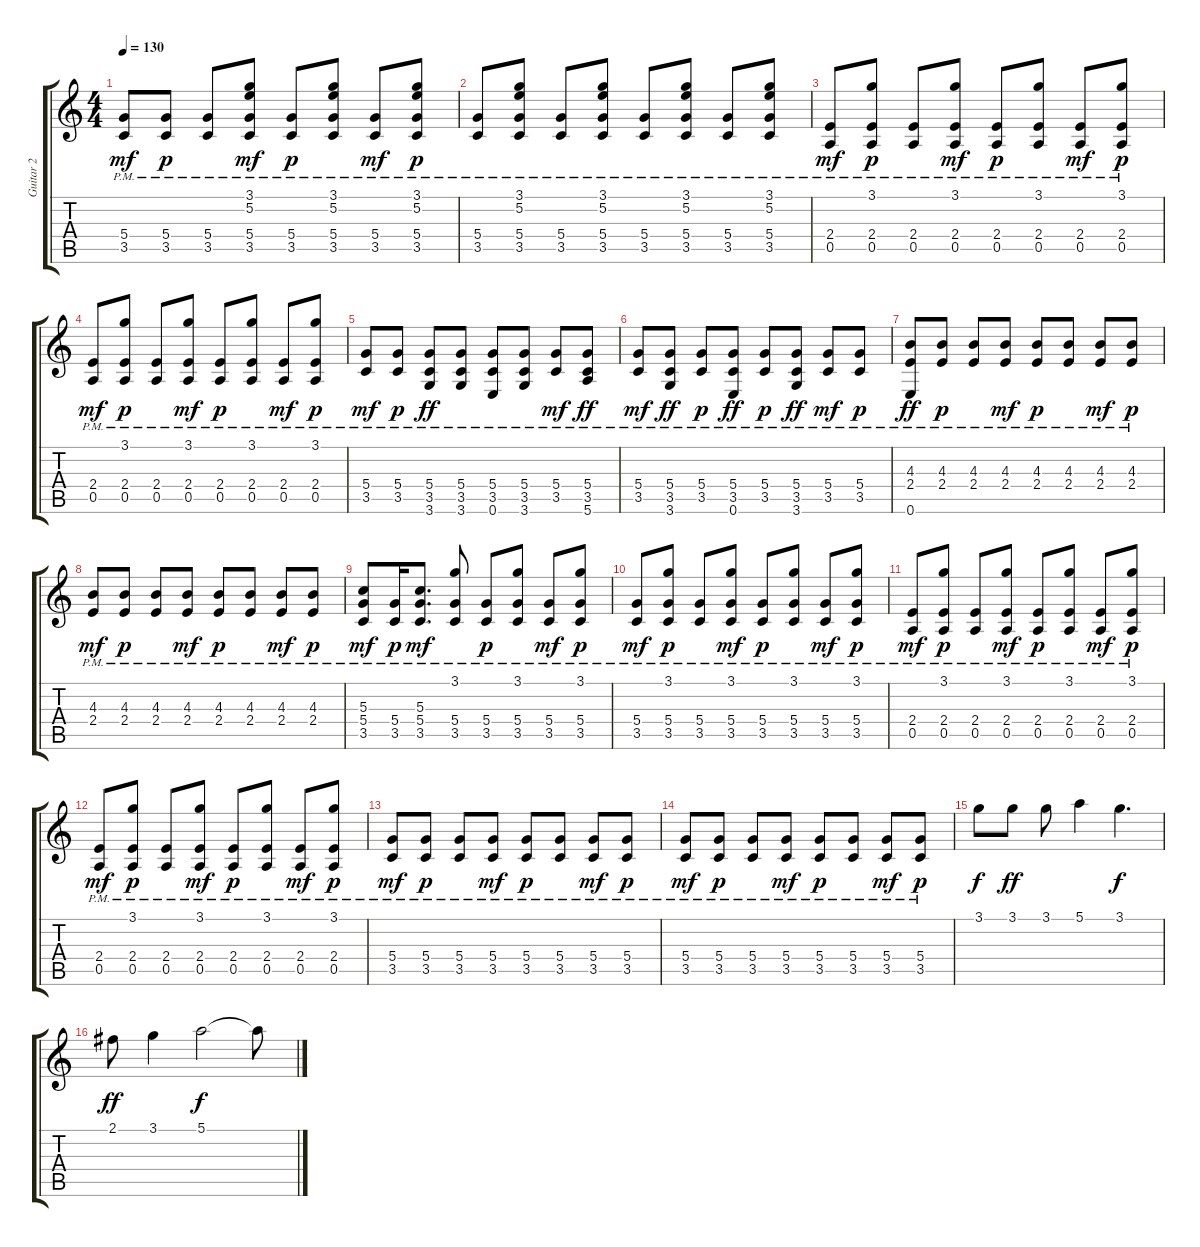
\track ("Guitar 2" "Guitar 2") {instrument overdrivenguitar}
\staff {score tabs}
\tuning (E4 B3 G3 D3 A2 E2) {hide}
\ts (4 4)
\tempo 130
\clef g2
\ks c
(5.4{pm} 3.5{pm}).8{dy mf} (5.4{pm} 3.5{pm}).8{dy p} (5.4{pm} 3.5{pm}).8 (3.1{pm} 5.2{pm} 5.4{pm} 3.5{pm}).8{dy mf} (5.4{pm} 3.5{pm}).8{dy p} (3.1{pm} 5.2{pm} 5.4{pm} 3.5{pm}).8 (5.4{pm} 3.5{pm}).8{dy mf} (3.1{pm} 5.2{pm} 5.4{pm} 3.5{pm}).8{dy p} |
(5.4{pm} 3.5{pm}).8 (3.1{pm} 5.2{pm} 5.4{pm} 3.5{pm}).8 (5.4{pm} 3.5{pm}).8 (3.1{pm} 5.2{pm} 5.4{pm} 3.5{pm}).8 (5.4{pm} 3.5{pm}).8 (3.1{pm} 5.2{pm} 5.4{pm} 3.5{pm}).8 (5.4{pm} 3.5{pm}).8 (3.1{pm} 5.2{pm} 5.4{pm} 3.5{pm}).8 |
(2.4{pm} 0.5{pm}).8{dy mf} (3.1{pm} 2.4{pm} 0.5{pm}).8{dy p} (2.4{pm} 0.5{pm}).8 (3.1{pm} 2.4{pm} 0.5{pm}).8{dy mf} (2.4{pm} 0.5{pm}).8{dy p} (3.1{pm} 2.4{pm} 0.5{pm}).8 (2.4{pm} 0.5{pm}).8{dy mf} (3.1{pm} 2.4{pm} 0.5{pm}).8{dy p} |
(2.4{pm} 0.5{pm}).8{dy mf} (3.1{pm} 2.4{pm} 0.5{pm}).8{dy p} (2.4{pm} 0.5{pm}).8 (3.1{pm} 2.4{pm} 0.5{pm}).8{dy mf} (2.4{pm} 0.5{pm}).8{dy p} (3.1{pm} 2.4{pm} 0.5{pm}).8 (2.4{pm} 0.5{pm}).8{dy mf} (3.1{pm} 2.4{pm} 0.5{pm}).8{dy p} |
(5.4{pm} 3.5{pm}).8{dy mf} (5.4{pm} 3.5{pm}).8{dy p} (5.4{pm} 3.5{pm} 3.6{pm}).8{dy ff} (5.4{pm} 3.5{pm} 3.6{pm}).8 (5.4{pm} 3.5{pm} 0.6{pm}).8 (5.4{pm} 3.5{pm} 3.6{pm}).8 (5.4{pm} 3.5{pm}).8{dy mf} (5.4{pm} 3.5{pm} 5.6{pm}).8{dy ff} |
(5.4{pm} 3.5{pm}).8{dy mf} (5.4{pm} 3.5{pm} 3.6{pm}).8{dy ff} (5.4{pm} 3.5{pm}).8{dy p} (5.4{pm} 3.5{pm} 0.6{pm}).8{dy ff} (5.4{pm} 3.5{pm}).8{dy p} (5.4{pm} 3.5{pm} 3.6{pm}).8{dy ff} (5.4{pm} 3.5{pm}).8{dy mf} (5.4{pm} 3.5{pm}).8{dy p} |
(4.3{pm} 2.4{pm} 0.6{pm}).8{dy ff} (4.3{pm} 2.4{pm}).8{dy p} (4.3{pm} 2.4{pm}).8 (4.3{pm} 2.4{pm}).8{dy mf} (4.3{pm} 2.4{pm}).8{dy p} (4.3{pm} 2.4{pm}).8 (4.3{pm} 2.4{pm}).8{dy mf} (4.3{pm} 2.4{pm}).8{dy p} |
(4.3{pm} 2.4{pm}).8{dy mf} (4.3{pm} 2.4{pm}).8{dy p} (4.3{pm} 2.4{pm}).8 (4.3{pm} 2.4{pm}).8{dy mf} (4.3{pm} 2.4{pm}).8{dy p} (4.3{pm} 2.4{pm}).8 (4.3{pm} 2.4{pm}).8{dy mf} (4.3{pm} 2.4{pm}).8{dy p} |
(5.3{pm} 5.4{pm} 3.5{pm}).8{dy mf} (5.4{pm} 3.5{pm}).16{dy p} (5.3{pm} 5.4{pm} 3.5{pm}).8{d dy mf} (3.1{pm} 5.4{pm} 3.5{pm}).8 (5.4{pm} 3.5{pm}).8{dy p} (3.1{pm} 5.4{pm} 3.5{pm}).8 (5.4{pm} 3.5{pm}).8{dy mf} (3.1{pm} 5.4{pm} 3.5{pm}).8{dy p} |
(5.4{pm} 3.5{pm}).8{dy mf} (3.1{pm} 5.4{pm} 3.5{pm}).8{dy p} (5.4{pm} 3.5{pm}).8 (3.1{pm} 5.4{pm} 3.5{pm}).8{dy mf} (5.4{pm} 3.5{pm}).8{dy p} (3.1{pm} 5.4{pm} 3.5{pm}).8 (5.4{pm} 3.5{pm}).8{dy mf} (3.1{pm} 5.4{pm} 3.5{pm}).8{dy p} |
(2.4{pm} 0.5{pm}).8{dy mf} (3.1{pm} 2.4{pm} 0.5{pm}).8{dy p} (2.4{pm} 0.5{pm}).8 (3.1{pm} 2.4{pm} 0.5{pm}).8{dy mf} (2.4{pm} 0.5{pm}).8{dy p} (3.1{pm} 2.4{pm} 0.5{pm}).8 (2.4{pm} 0.5{pm}).8{dy mf} (3.1{pm} 2.4{pm} 0.5{pm}).8{dy p} |
(2.4{pm} 0.5{pm}).8{dy mf} (3.1{pm} 2.4{pm} 0.5{pm}).8{dy p} (2.4{pm} 0.5{pm}).8 (3.1{pm} 2.4{pm} 0.5{pm}).8{dy mf} (2.4{pm} 0.5{pm}).8{dy p} (3.1{pm} 2.4{pm} 0.5{pm}).8 (2.4{pm} 0.5{pm}).8{dy mf} (3.1{pm} 2.4{pm} 0.5{pm}).8{dy p} |
(5.4{pm} 3.5{pm}).8{dy mf} (5.4{pm} 3.5{pm}).8{dy p} (5.4{pm} 3.5{pm}).8 (5.4{pm} 3.5{pm}).8{dy mf} (5.4{pm} 3.5{pm}).8{dy p} (5.4{pm} 3.5{pm}).8 (5.4{pm} 3.5{pm}).8{dy mf} (5.4{pm} 3.5{pm}).8{dy p} |
(5.4{pm} 3.5{pm}).8{dy mf} (5.4{pm} 3.5{pm}).8{dy p} (5.4{pm} 3.5{pm}).8 (5.4{pm} 3.5{pm}).8{dy mf} (5.4{pm} 3.5{pm}).8{dy p} (5.4{pm} 3.5{pm}).8 (5.4{pm} 3.5{pm}).8{dy mf} (5.4{pm} 3.5{pm}).8{dy p} |
3.1.8{dy f} 3.1.8{dy ff} 3.1.8 5.1.4 3.1.4{d dy f} |
2.1.8{dy ff} 3.1.4 5.1.2{dy f} 5.1{t}.8
